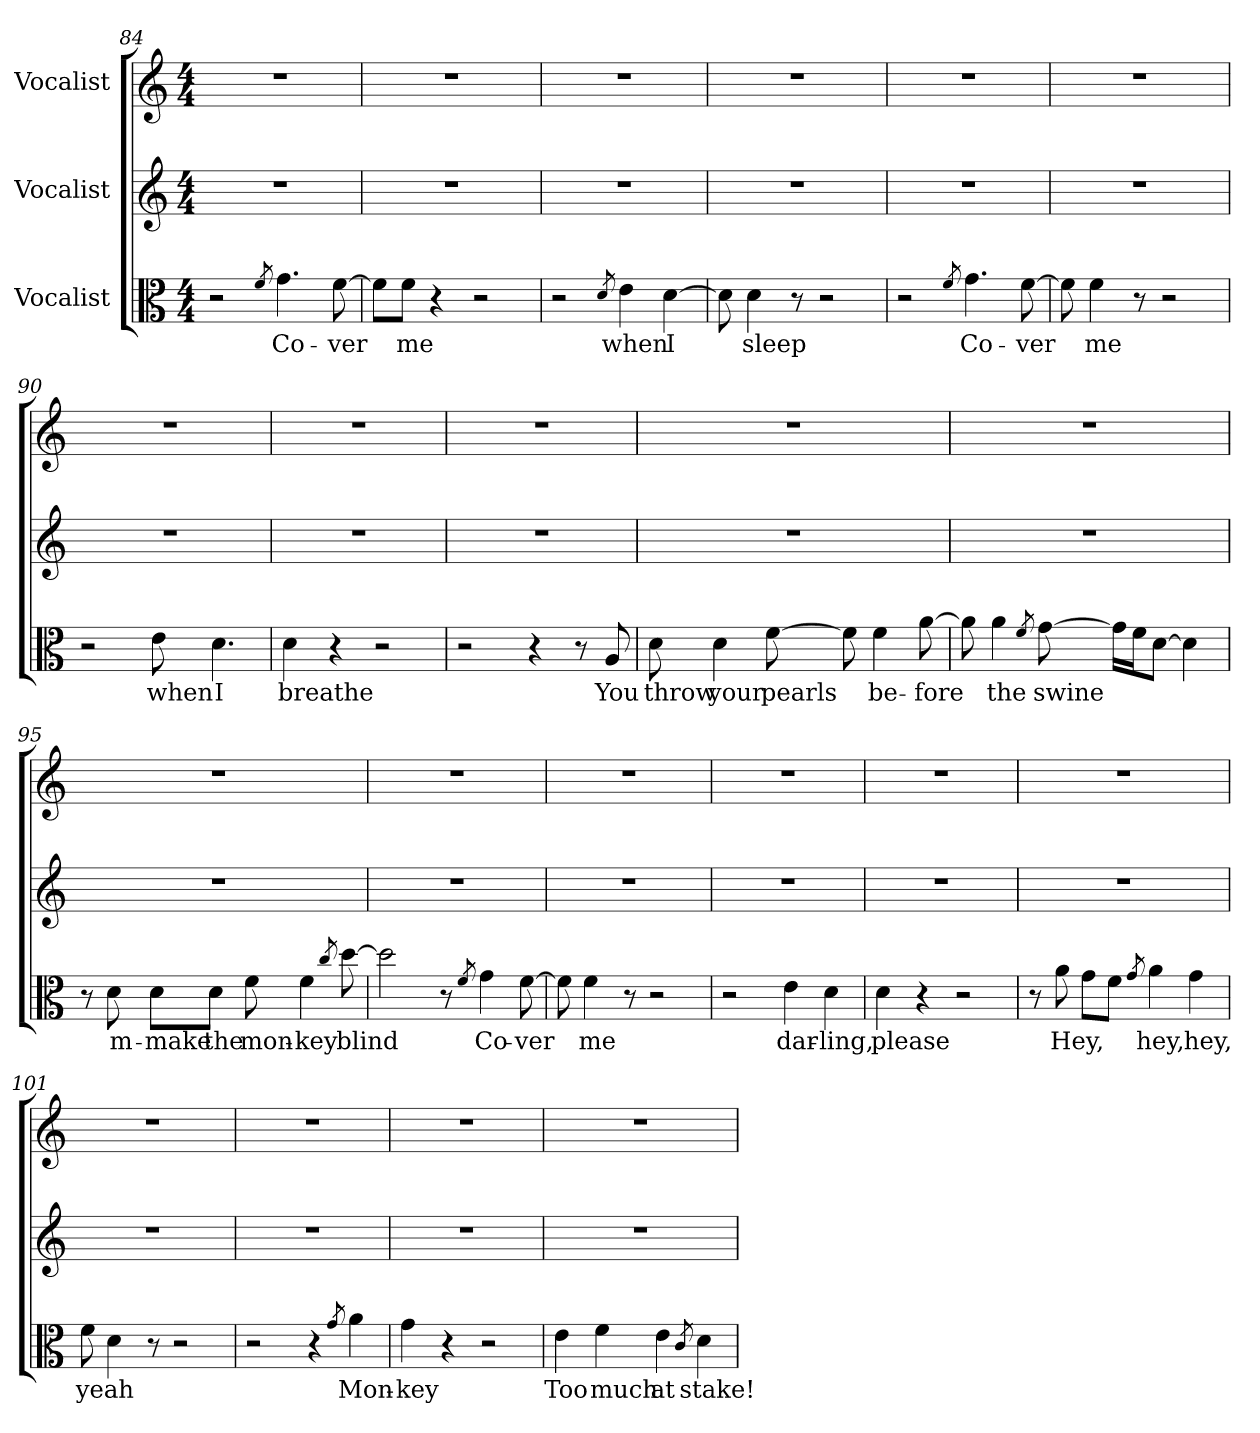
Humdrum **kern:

**kern	**text	**kern	**kern
*part3	*part3	*part2	*part1
*staff3	*staff3	*staff2	*staff1
*I"Vocalist	*	*I"Vocalist	*I"Vocalist
*clefC3	*	*clefG2	*clefG2
*M4/4	*	*M4/4	*M4/4
=84	=84	=84	=84
2r	.	1r	1r
8qf	_	.	.
4.g	Co-	.	.
[8f	-ver	.	.
=85	=85	=85	=85
8f\L]	_	1r	1r
8f\J	me	.	.
4r	.	.	.
2r	.	.	.
=86	=86	=86	=86
2r	.	1r	1r
8qd	_	.	.
4e	when	.	.
[4d	I	.	.
=87	=87	=87	=87
8d]	_	1r	1r
4d	sleep	.	.
8r	.	.	.
2r	.	.	.
=88	=88	=88	=88
2r	.	1r	1r
8qf	_	.	.
4.g	Co-	.	.
[8f	-ver	.	.
=89	=89	=89	=89
8f]	_	1r	1r
4f	me	.	.
8r	.	.	.
2r	.	.	.
=90	=90	=90	=90
2r	.	1r	1r
8e	when	.	.
4.d	I	.	.
=91	=91	=91	=91
4d	breathe	1r	1r
4r	.	.	.
2r	.	.	.
=92	=92	=92	=92
2r	.	1r	1r
4r	.	.	.
8r	.	.	.
8A	You	.	.
=93	=93	=93	=93
8d	throw	1r	1r
4d	your	.	.
[8f	pearls	.	.
8f]	_	.	.
4f	be-	.	.
[8a	-fore	.	.
=94	=94	=94	=94
8a]	_	1r	1r
4a	the	.	.
8qf	_	.	.
[8g	swine	.	.
16g\LL]	_	.	.
16f\J	_	.	.
[8d\J	_	.	.
4d]	_	.	.
=95	=95	=95	=95
8r	.	1r	1r
8d	m-	.	.
8d\L	-make	.	.
8d\J	the	.	.
8f	mon-	.	.
4f	-key	.	.
8qcc	_	.	.
[8dd	blind	.	.
=96	=96	=96	=96
2dd]	_	1r	1r
8r	.	.	.
8qf	_	.	.
4g	Co-	.	.
[8f	-ver	.	.
=97	=97	=97	=97
8f]	_	1r	1r
4f	me	.	.
8r	.	.	.
2r	.	.	.
=98	=98	=98	=98
2r	.	1r	1r
4e	dar-	.	.
4d	-ling,	.	.
=99	=99	=99	=99
4d	please	1r	1r
4r	.	.	.
2r	.	.	.
=100	=100	=100	=100
8r	.	1r	1r
8a	Hey,	.	.
8g\L	_	.	.
8f\J	_	.	.
8qg	_	.	.
4a	hey,	.	.
4g	hey,	.	.
=101	=101	=101	=101
8f	yeah	1r	1r
4d	_	.	.
8r	.	.	.
2r	.	.	.
=102	=102	=102	=102
2r	.	1r	1r
4r	.	.	.
8qg	_	.	.
4a	Mon-	.	.
=103	=103	=103	=103
4g	-key	1r	1r
4r	.	.	.
2r	.	.	.
=104	=104	=104	=104
4e	Too	1r	1r
4f	much	.	.
4e	at	.	.
8qc	_	.	.
4d	stake!	.	.
=	=	=	=
*-	*-	*-	*-
